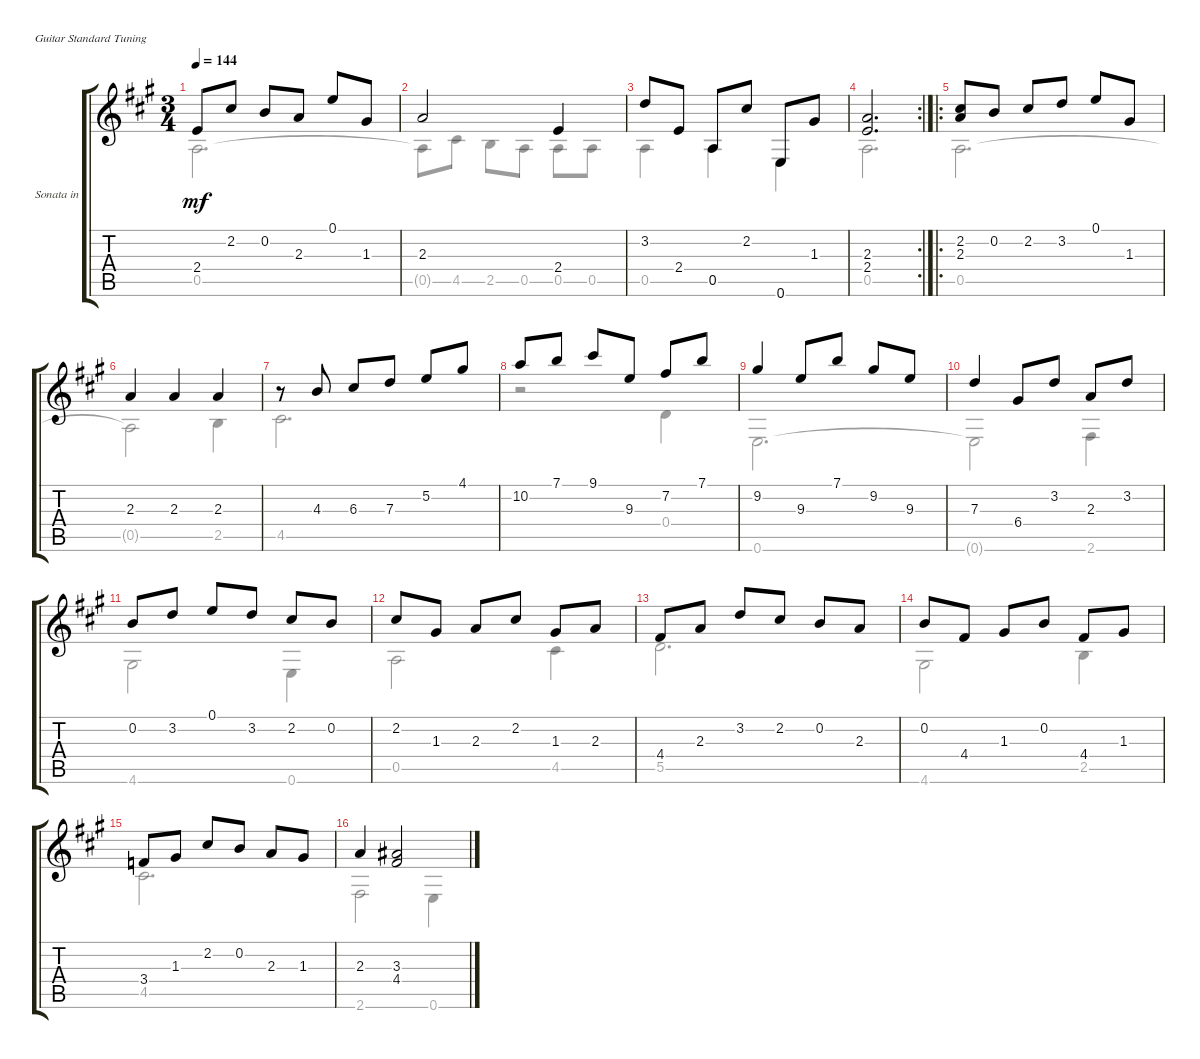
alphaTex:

\bracketExtendMode groupsimilarinstruments
\firstSystemTrackNameOrientation horizontal
\otherSystemsTrackNameOrientation horizontal
\track ("Sonata in F# - Menuet" "Sonata in ") {instrument acousticguitarnylon}
\staff {score tabs}
\tuning (E4 B3 G3 D3 A2 E2)
\voice
\ts (3 4)
\tempo 144
\clef g2
\ks a
2.4{t}.8{dy mf} 2.2.8 0.2.8 2.3.8 0.1.8 1.3.8 |
2.3.2 2.4.4 |
3.2.8 2.4.8 0.5.8 2.2.8 0.6.8 1.3.8 |
\rc 2
(2.3 2.4).2{d} |
\ro
(2.2 2.3).8 0.2.8 2.2.8 3.2.8 0.1.8 1.3.8 |
2.3.4 2.3.4 2.3.4 |
r.8 4.3.8 6.3.8 7.3.8 5.2.8 4.1.8 |
10.2.8 7.1.8 9.1.8 9.3.8 7.2.8 7.1.8 |
9.2.4 9.3.8 7.1.8 9.2.8 9.3.8 |
7.3.4 6.4.8 3.2.8 2.3.8 3.2.8 |
0.2.8 3.2.8 0.1.8 3.2.8 2.2.8 0.2.8 |
2.2.8 1.3.8 2.3.8 2.2.8 1.3.8 2.3.8 |
4.4.8 2.3.8 3.2.8 2.2.8 0.2.8 2.3.8 |
0.2.8 4.4.8 1.3.8 0.2.8 4.4.8 1.3.8 |
3.4.8 1.3.8 2.2.8 0.2.8 2.3.8 1.3.8 |
2.3.4 (3.3 4.4).2
\voice
\clef g2
\ottava regular
\simile none
\ks a
0.5.2{d dy mf} |
0.5{t}.8 4.5.8 2.5.8 0.5.8 0.5.8 0.5.8 |
0.5.4 0.5.4 0.6.4 |
0.5.2{d} |
0.5.2{d} |
0.5{t}.2 2.5.4 |
4.5.2{d} |
r.2 0.4.4 |
0.6.2{d} |
0.6{t}.2 2.6.4 |
4.6.2 0.6.4 |
0.5.2 4.5.4 |
5.5.2{d} |
4.6.2 2.5.4 |
4.5.2{d} |
2.6.2 0.6.4
